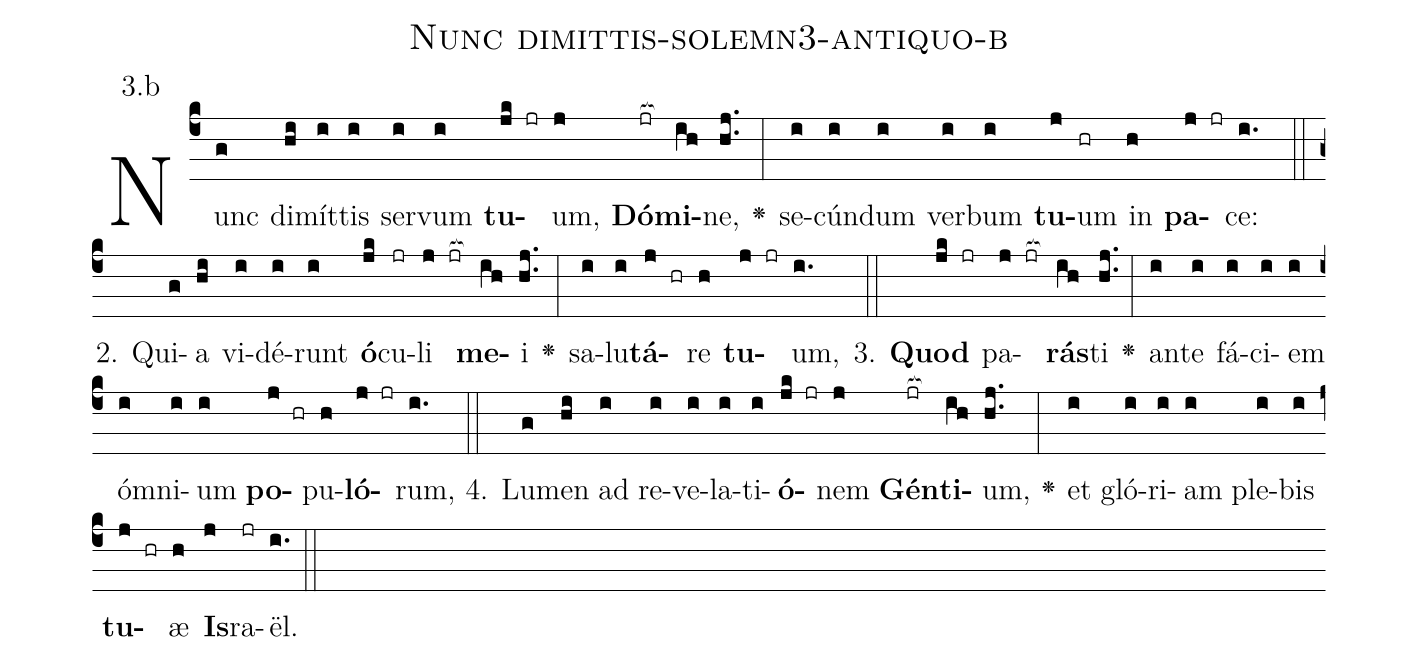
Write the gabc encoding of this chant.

name: Nunc dimittis-solemn3-antiquo-b;
annotation: 3.b;
%%
(c4)Nunc(g) di(hi)mít(i)tis(i) ser(i)vum(i) <b>tu</b>(jk jr)um,(j) <b>Dó</b>(jr[ocb:1{])<b>mi</b>(ih[ocb:0}])ne,(hj..) <v>\greheightstar</v>(:) se(i)cún(i)dum(i) ver(i)bum(i) <b>tu</b>(j)um(hr) in(h) <b>pa</b>(j jr)ce:(i.) (::)
2. Qui(g)a(hi) vi(i)dé(i)runt(i) <b>ó</b>(jk)cu(jr)li(j jr[ocb:1{]) <b>me</b>(ih[ocb:0}])i(hj..) <v>\greheightstar</v>(:) sa(i)lu(i)<b>tá</b>(j hr)re(h) <b>tu</b>(j jr)um,(i.) (::)
3. <b>Quod</b>(jk jr) pa(j jr[ocb:1{])<b>rás</b>(ih[ocb:0}])ti(hj..) <v>\greheightstar</v>(:) an(i)te(i) fá(i)ci(i)em(i) óm(i)ni(i)um(i) <b>po</b>(j hr)pu(h)<b>ló</b>(j jr)rum,(i.) (::)
4. Lu(g)men(hi) ad(i) re(i)ve(i)la(i)ti(i)<b>ó</b>(jk jr)nem(j) <b>Gén</b>(jr[ocb:1{])<b>ti</b>(ih[ocb:0}])um,(hj..) <v>\greheightstar</v>(:) et(i) gló(i)ri(i)am(i) ple(i)bis(i) <b>tu</b>(j hr)æ(h) <b>Is</b>(j)ra(jr)ël.(i.) (::)
